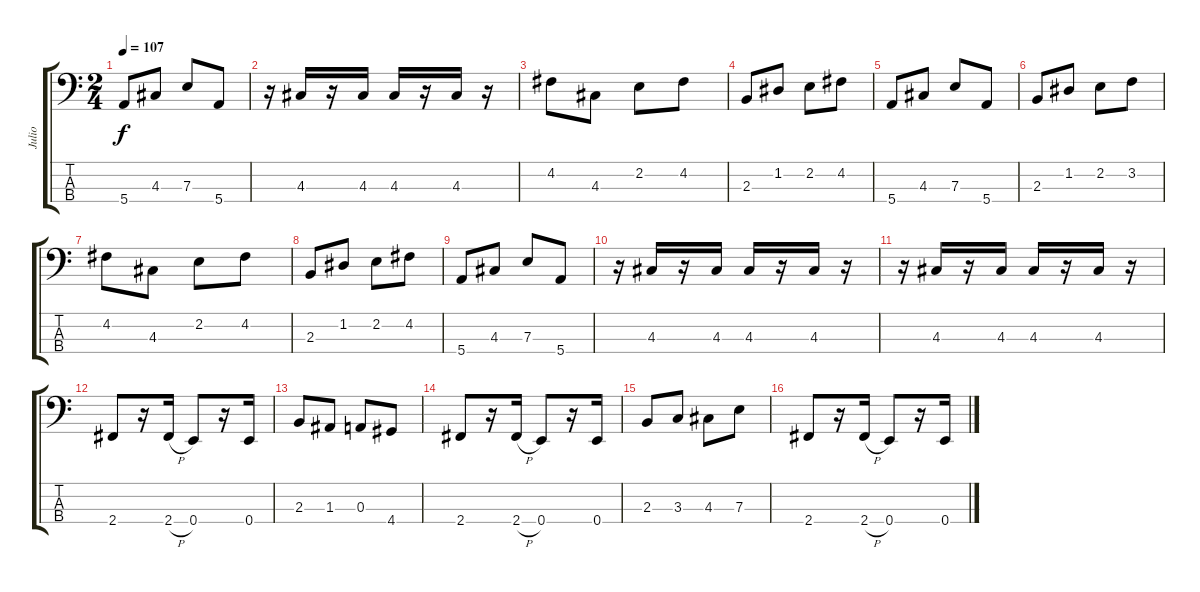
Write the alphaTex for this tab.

\track ("Julio" "Julio") {instrument electricbasspick}
\staff {score tabs}
\tuning (G2 D2 A1 E1) {hide}
\ts (2 4)
\tempo 107
\clef f4
\ks c
5.4.8{dy f} 4.3.8 7.3.8 5.4.8 |
r.16 4.3.16 r.16 4.3.16 4.3.16 r.16 4.3.16 r.16 |
4.2.8 4.3.8 2.2.8 4.2.8 |
2.3.8 1.2.8 2.2.8 4.2.8 |
5.4.8 4.3.8 7.3.8 5.4.8 |
2.3.8 1.2.8 2.2.8 3.2.8 |
4.2.8 4.3.8 2.2.8 4.2.8 |
2.3.8 1.2.8 2.2.8 4.2.8 |
5.4.8 4.3.8 7.3.8 5.4.8 |
r.16 4.3.16 r.16 4.3.16 4.3.16 r.16 4.3.16 r.16 |
r.16 4.3.16 r.16 4.3.16 4.3.16 r.16 4.3.16 r.16 |
2.4.8 r.16 2.4{h}.16 0.4.8 r.16 0.4.16 |
2.3.8 1.3.8 0.3.8 4.4.8 |
2.4.8 r.16 2.4{h}.16 0.4.8 r.16 0.4.16 |
2.3.8 3.3.8 4.3.8 7.3.8 |
2.4.8 r.16 2.4{h}.16 0.4.8 r.16 0.4.16
